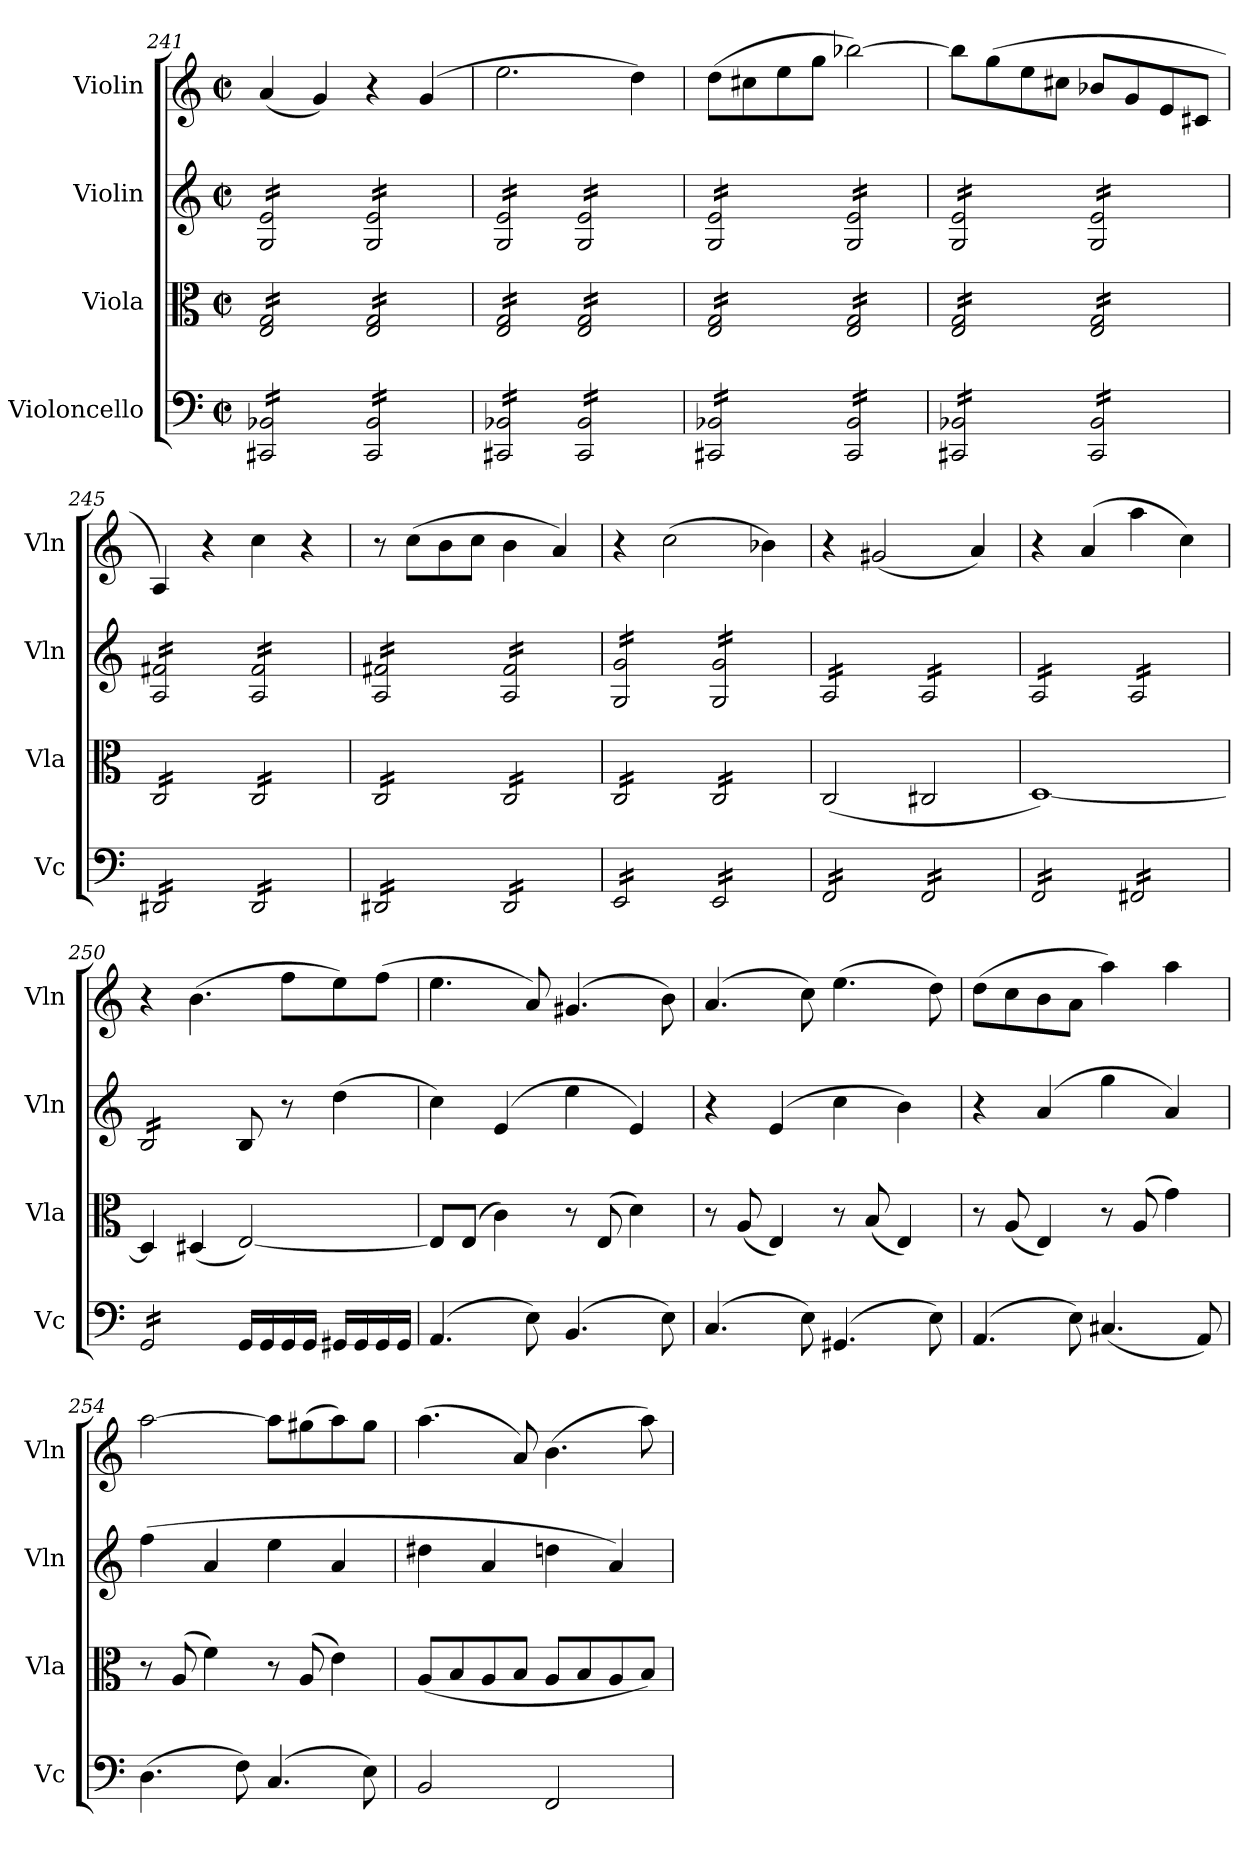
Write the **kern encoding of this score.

**kern	**kern	**kern	**kern
*part4	*part3	*part2	*part1
*staff4	*staff3	*staff2	*staff1
*I"Violoncello	*I"Viola	*I"Violin	*I"Violin
*I'Vc	*I'Vla	*I'Vln	*I'Vln
!!LO:LB:g=z
*clefF4	*clefC3	*clefG2	*clefG2
*k[]	*k[]	*k[]	*k[]
*M2/2	*M2/2	*M2/2	*M2/2
*met(c|)	*met(c|)	*met(c|)	*met(c|)
=241	=241	=241	=241
*tremolo	*	*	*
*	*tremolo	*	*
*	*	*tremolo	*
16CC#X/ 16BB-X/LL	16E/ 16G/LL	16G/ 16e/LL	(4a/
16CC#X/ 16BB-X/	16E/ 16G/	16G/ 16e/	.
16CC#X/ 16BB-X/	16E/ 16G/	16G/ 16e/	.
16CC#X/ 16BB-X/	16E/ 16G/	16G/ 16e/	.
16CC#X/ 16BB-X/	16E/ 16G/	16G/ 16e/	4g/)
16CC#X/ 16BB-X/	16E/ 16G/	16G/ 16e/	.
16CC#X/ 16BB-X/	16E/ 16G/	16G/ 16e/	.
16CC#X/ 16BB-X/JJ	16E/ 16G/JJ	16G/ 16e/JJ	.
16CC#/ 16BB-/LL	16E/ 16G/LL	16G/ 16e/LL	4r
16CC#/ 16BB-/	16E/ 16G/	16G/ 16e/	.
16CC#/ 16BB-/	16E/ 16G/	16G/ 16e/	.
16CC#/ 16BB-/	16E/ 16G/	16G/ 16e/	.
16CC#/ 16BB-/	16E/ 16G/	16G/ 16e/	(>4g/
16CC#/ 16BB-/	16E/ 16G/	16G/ 16e/	.
16CC#/ 16BB-/	16E/ 16G/	16G/ 16e/	.
16CC#/ 16BB-/JJ	16E/ 16G/JJ	16G/ 16e/JJ	.
=242	=242	=242	=242
16CC#X/ 16BB-X/LL	16E/ 16G/LL	16G/ 16e/LL	2.ee\
16CC#X/ 16BB-X/	16E/ 16G/	16G/ 16e/	.
16CC#X/ 16BB-X/	16E/ 16G/	16G/ 16e/	.
16CC#X/ 16BB-X/	16E/ 16G/	16G/ 16e/	.
16CC#X/ 16BB-X/	16E/ 16G/	16G/ 16e/	.
16CC#X/ 16BB-X/	16E/ 16G/	16G/ 16e/	.
16CC#X/ 16BB-X/	16E/ 16G/	16G/ 16e/	.
16CC#X/ 16BB-X/JJ	16E/ 16G/JJ	16G/ 16e/JJ	.
16CC#/ 16BB-/LL	16E/ 16G/LL	16G/ 16e/LL	.
16CC#/ 16BB-/	16E/ 16G/	16G/ 16e/	.
16CC#/ 16BB-/	16E/ 16G/	16G/ 16e/	.
16CC#/ 16BB-/	16E/ 16G/	16G/ 16e/	.
16CC#/ 16BB-/	16E/ 16G/	16G/ 16e/	4dd\)
16CC#/ 16BB-/	16E/ 16G/	16G/ 16e/	.
16CC#/ 16BB-/	16E/ 16G/	16G/ 16e/	.
16CC#/ 16BB-/JJ	16E/ 16G/JJ	16G/ 16e/JJ	.
=243	=243	=243	=243
16CC#X/ 16BB-X/LL	16E/ 16G/LL	16G/ 16e/LL	(8dd\L
16CC#X/ 16BB-X/	16E/ 16G/	16G/ 16e/	.
16CC#X/ 16BB-X/	16E/ 16G/	16G/ 16e/	8cc#X\
16CC#X/ 16BB-X/	16E/ 16G/	16G/ 16e/	.
16CC#X/ 16BB-X/	16E/ 16G/	16G/ 16e/	8ee\
16CC#X/ 16BB-X/	16E/ 16G/	16G/ 16e/	.
16CC#X/ 16BB-X/	16E/ 16G/	16G/ 16e/	8gg\J
16CC#X/ 16BB-X/JJ	16E/ 16G/JJ	16G/ 16e/JJ	.
16CC#/ 16BB-/LL	16E/ 16G/LL	16G/ 16e/LL	[2bb-X\)
16CC#/ 16BB-/	16E/ 16G/	16G/ 16e/	.
16CC#/ 16BB-/	16E/ 16G/	16G/ 16e/	.
16CC#/ 16BB-/	16E/ 16G/	16G/ 16e/	.
16CC#/ 16BB-/	16E/ 16G/	16G/ 16e/	.
16CC#/ 16BB-/	16E/ 16G/	16G/ 16e/	.
16CC#/ 16BB-/	16E/ 16G/	16G/ 16e/	.
16CC#/ 16BB-/JJ	16E/ 16G/JJ	16G/ 16e/JJ	.
=244	=244	=244	=244
16CC#X/ 16BB-X/LL	16E/ 16G/LL	16G/ 16e/LL	8bb-\L]
16CC#X/ 16BB-X/	16E/ 16G/	16G/ 16e/	.
16CC#X/ 16BB-X/	16E/ 16G/	16G/ 16e/	(8gg\
16CC#X/ 16BB-X/	16E/ 16G/	16G/ 16e/	.
16CC#X/ 16BB-X/	16E/ 16G/	16G/ 16e/	8ee\
16CC#X/ 16BB-X/	16E/ 16G/	16G/ 16e/	.
16CC#X/ 16BB-X/	16E/ 16G/	16G/ 16e/	8cc#X\J
16CC#X/ 16BB-X/JJ	16E/ 16G/JJ	16G/ 16e/JJ	.
16CC#/ 16BB-/LL	16E/ 16G/LL	16G/ 16e/LL	8b-X/L
16CC#/ 16BB-/	16E/ 16G/	16G/ 16e/	.
16CC#/ 16BB-/	16E/ 16G/	16G/ 16e/	8g/
16CC#/ 16BB-/	16E/ 16G/	16G/ 16e/	.
16CC#/ 16BB-/	16E/ 16G/	16G/ 16e/	8e/
16CC#/ 16BB-/	16E/ 16G/	16G/ 16e/	.
16CC#/ 16BB-/	16E/ 16G/	16G/ 16e/	8c#X/J
16CC#/ 16BB-/JJ	16E/ 16G/JJ	16G/ 16e/JJ	.
=245	=245	=245	=245
16DD#X/LL	16C/LL	16A/ 16f#X/LL	4A/)
16DD#X/	16C/	16A/ 16f#X/	.
16DD#X/	16C/	16A/ 16f#X/	.
16DD#X/	16C/	16A/ 16f#X/	.
16DD#X/	16C/	16A/ 16f#X/	4r
16DD#X/	16C/	16A/ 16f#X/	.
16DD#X/	16C/	16A/ 16f#X/	.
16DD#X/JJ	16C/JJ	16A/ 16f#X/JJ	.
16DD#/LL	16C/LL	16A/ 16f#/LL	4cc\
16DD#/	16C/	16A/ 16f#/	.
16DD#/	16C/	16A/ 16f#/	.
16DD#/	16C/	16A/ 16f#/	.
16DD#/	16C/	16A/ 16f#/	4r
16DD#/	16C/	16A/ 16f#/	.
16DD#/	16C/	16A/ 16f#/	.
16DD#/JJ	16C/JJ	16A/ 16f#/JJ	.
=246	=246	=246	=246
16DD#X/LL	16C/LL	16A/ 16f#X/LL	8r
16DD#X/	16C/	16A/ 16f#X/	.
16DD#X/	16C/	16A/ 16f#X/	(8cc\L
16DD#X/	16C/	16A/ 16f#X/	.
16DD#X/	16C/	16A/ 16f#X/	8b\
16DD#X/	16C/	16A/ 16f#X/	.
16DD#X/	16C/	16A/ 16f#X/	8cc\J
16DD#X/JJ	16C/JJ	16A/ 16f#X/JJ	.
16DD#/LL	16C/LL	16A/ 16f#/LL	4b\
16DD#/	16C/	16A/ 16f#/	.
16DD#/	16C/	16A/ 16f#/	.
16DD#/	16C/	16A/ 16f#/	.
16DD#/	16C/	16A/ 16f#/	4a/)
16DD#/	16C/	16A/ 16f#/	.
16DD#/	16C/	16A/ 16f#/	.
16DD#/JJ	16C/JJ	16A/ 16f#/JJ	.
=247	=247	=247	=247
16EE/LL	16C/LL	16G/ 16g/LL	4r
16EE/	16C/	16G/ 16g/	.
16EE/	16C/	16G/ 16g/	.
16EE/	16C/	16G/ 16g/	.
16EE/	16C/	16G/ 16g/	(2cc\
16EE/	16C/	16G/ 16g/	.
16EE/	16C/	16G/ 16g/	.
16EE/JJ	16C/JJ	16G/ 16g/JJ	.
16EE/LL	16C/LL	16G/ 16g/LL	.
16EE/	16C/	16G/ 16g/	.
16EE/	16C/	16G/ 16g/	.
16EE/	16C/	16G/ 16g/	.
16EE/	16C/	16G/ 16g/	4b-X\)
16EE/	16C/	16G/ 16g/	.
16EE/	16C/	16G/ 16g/	.
16EE/JJ	16C/JJ	16G/ 16g/JJ	.
*	*Xtremolo	*	*
=248	=248	=248	=248
16FF/LL	(2C/	16A/LL	4r
16FF/	.	16A/	.
16FF/	.	16A/	.
16FF/	.	16A/	.
16FF/	.	16A/	(2g#X/
16FF/	.	16A/	.
16FF/	.	16A/	.
16FF/JJ	.	16A/JJ	.
16FF/LL	2C#X/	16A/LL	.
16FF/	.	16A/	.
16FF/	.	16A/	.
16FF/	.	16A/	.
16FF/	.	16A/	4a/)
16FF/	.	16A/	.
16FF/	.	16A/	.
16FF/JJ	.	16A/JJ	.
=249	=249	=249	=249
16FF/LL	[1D)	16A/LL	4r
16FF/	.	16A/	.
16FF/	.	16A/	.
16FF/	.	16A/	.
16FF/	.	16A/	(4a/
16FF/	.	16A/	.
16FF/	.	16A/	.
16FF/JJ	.	16A/JJ	.
16FF#X/LL	.	16A/LL	4aa\
16FF#X/	.	16A/	.
16FF#X/	.	16A/	.
16FF#X/	.	16A/	.
16FF#X/	.	16A/	4cc\)
16FF#X/	.	16A/	.
16FF#X/	.	16A/	.
16FF#X/JJ	.	16A/JJ	.
=250	=250	=250	=250
16GG/LL	4D/]	16B/LL	4r
16GG/	.	16B/	.
16GG/	.	16B/	.
16GG/	.	16B/	.
16GG/	(4D#X/	16B/	(4.b\
16GG/	.	16B/	.
16GG/	.	16B/	.
16GG/JJ	.	16B/JJ	.
*	*	*Xtremolo	*
*Xtremolo	*	*	*
16GG/LL	[2E/)	8B/	.
16GG/	.	.	.
16GG/	.	8r	8ff\L
16GG/JJ	.	.	.
16GG#X/LL	.	(4dd\	8ee\)
16GG#/	.	.	.
16GG#/	.	.	(8ff\J
16GG#/JJ	.	.	.
!!LO:LB:g=z
=251	=251	=251	=251
(4.AA/	8E/L]	4cc\)	4.ee\
.	(8E/J	.	.
.	4c\)	(4e/	.
8E\)	.	.	8a/)
(4.BB/	8r	4ee\	(4.g#X/
.	(8E/	.	.
.	4d\)	4e/)	.
8E\)	.	.	8b\)
=252	=252	=252	=252
(4.C/	8r	4r	(4.a/
.	(8A/	.	.
.	4E/)	(4e/	.
8E\)	.	.	8cc\)
(4.GG#X/	8r	4cc\	(4.ee\
.	(8B/	.	.
.	4E/)	4b\)	.
8E\)	.	.	8dd\)
=253	=253	=253	=253
(4.AA/	8r	4r	(8dd\L
.	(8A/	.	8cc\
.	4E/)	(4a/	8b\
8E\)	.	.	8a\J
(4.C#X/	8r	4gg\	4aa\)
.	(8A/	.	.
.	4g\)	4a/)	4aa\
8AA/)	.	.	.
=254	=254	=254	=254
(4.D\	8r	(4ff\	[2aa\
.	(8A/	.	.
.	4f\)	4a/	.
8F\)	.	.	.
(4.C/	8r	4ee\	8aa\L]
.	(8A/	.	(8gg#X\
.	4e\)	4a/	8aa\)
8E\)	.	.	8gg#\J
=255	=255	=255	=255
2BB/	(8A/L	4dd#X\	(4.aa\
.	8B/	.	.
.	8A/	4a/	.
.	8B/J	.	8a/)
2FF/	8A/L	4ddn\	(4.b\
.	8B/	.	.
.	8A/	4a/)	.
.	8B/J)	.	8aa\)
=	=	=	=
*-	*-	*-	*-
